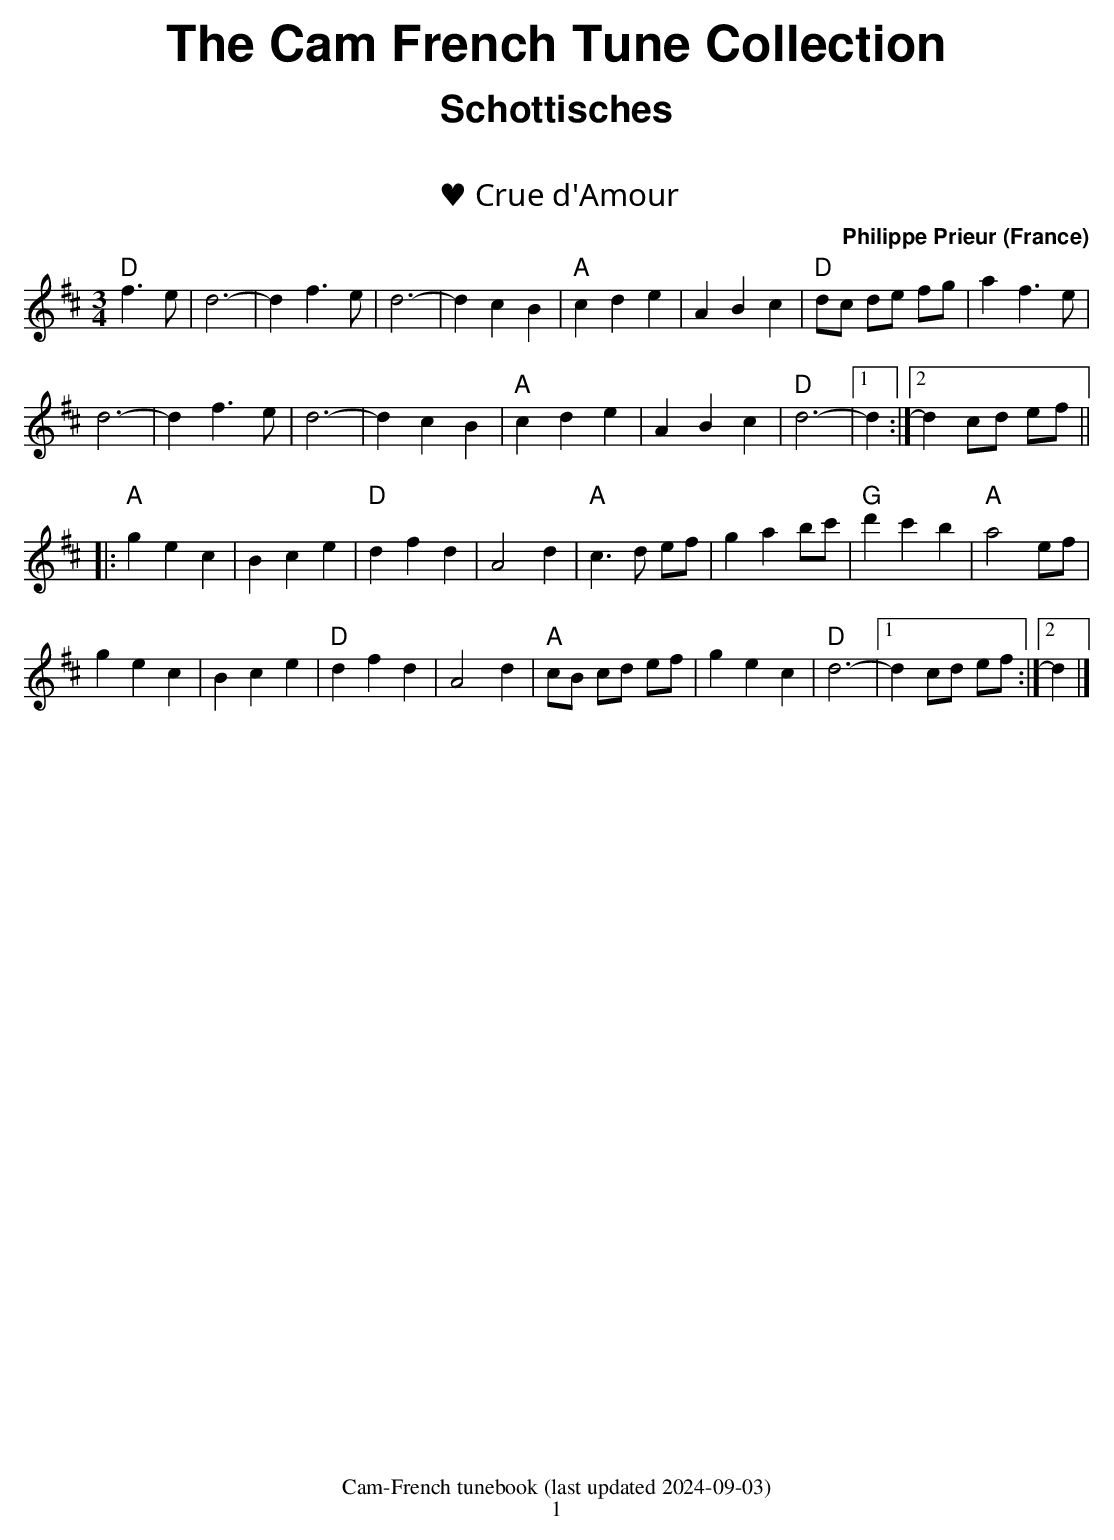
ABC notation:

X:1
T:♥ Crue d'Amour
C:Philippe Prieur
O:France
L:1/4
M:3/4
K:Dmaj
"D"f>e | d3- | df>e |d3- | dcB | "A"cde | ABc | "D"d/2c/2 d/2e/2 f/2g/2| af>e |
d3- |d f>e |d3- |dcB | "A"cde | ABc | "D"d3- |1 d :|2 d c/2d/2 e/2f/2 ||
|:"A"gec | Bce | "D"dfd |A2 d | "A"c>d e/2f/2| ga b/2c'/2 | "G"d'c'b | "A"a2 e/2f/2 |
gec | Bce | "D"dfd | A2 d | "A"c/2B/2 c/2d/2 e/2f/2 |gec | "D"d3- |1 d c/2d/2 e/2f/2:|2 d |]
